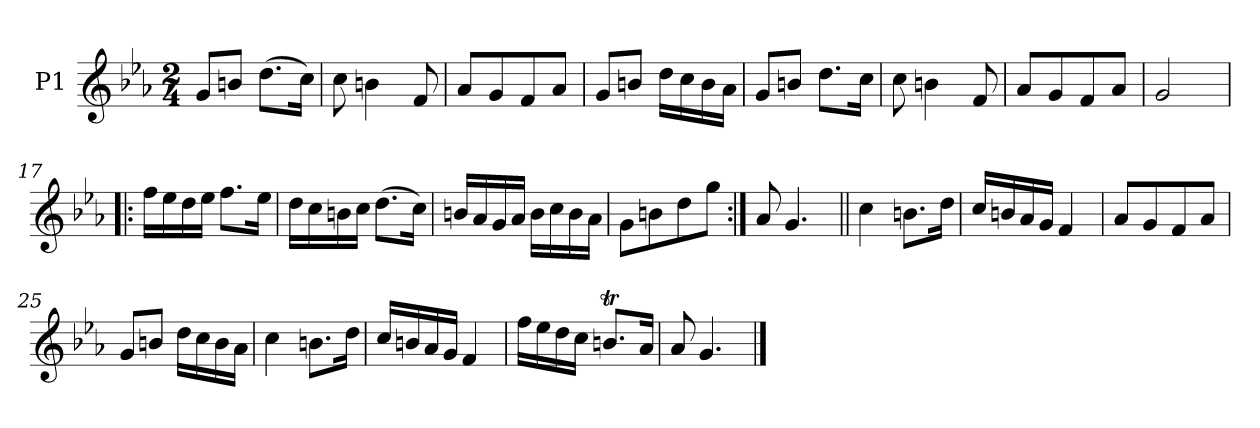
**kern
*part1
*staff1
*I"P1
*clefG2
*k[b-e-a-]
*M2/4
=1
8gL
8bnJ
(8.ddL
16ccJk)
=2
8cc
4bn
8f
=3
8a-L
8g
8f
8a-J
=4
8gL
8bnJ
16ddLL
16cc
16b
16a-JJ
=5
8gL
8bnJ
8.ddL
16ccJk
=6
8cc
4bn
8f
=7
8a-L
8g
8f
8a-J
=8
2g
=17!|:
16ffLL
16ee-
16dd
16ee-JJ
8.ffL
16ee-Jk
=18
16ddLL
16cc
16bn
16ccJJ
(8.ddL
16ccJk)
=19
16bnLL
16a-
16g
16a-JJ
16bLL
16cc
16b
16a-JJ
=20
8gL
8bn
8dd
8ggJ
=21:|!
8a-
4.g
=22||
4cc
8.bnL
16ddJk
=23
16ccLL
16bn
16a-
16gJJ
4f
=24
8a-L
8g
8f
8a-J
=25
8gL
8bnJ
16ddLL
16cc
16b
16a-JJ
=26
4cc
8.bnL
16ddJk
=27
16ccLL
16bn
16a-
16gJJ
4f
=28
16ffLL
16ee-
16dd
16ccJJ
8.bntL
16a-Jk
=29
8a-
4.g
==
*-
